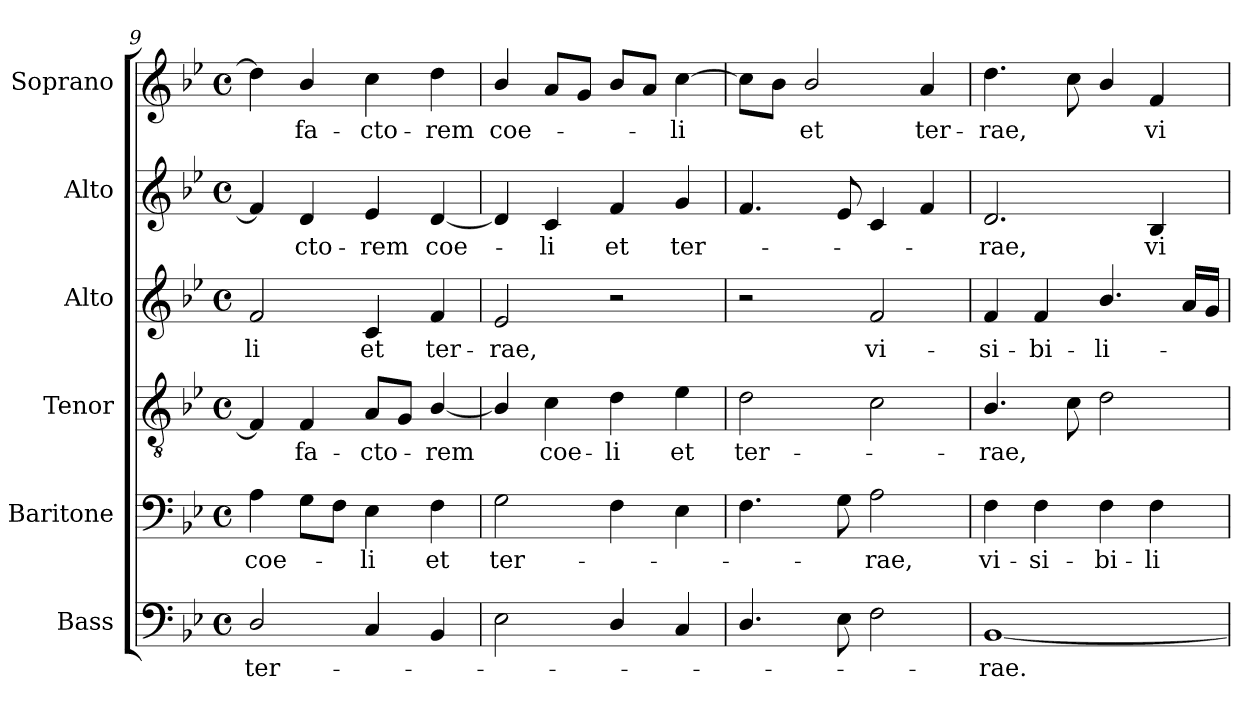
**kern	**text	**kern	**text	**kern	**text	**kern	**text	**kern	**text	**kern	**text
*part6	*part6	*part5	*part5	*part4	*part4	*part3	*part3	*part2	*part2	*part1	*part1
*staff6	*staff6	*staff5	*staff5	*staff4	*staff4	*staff3	*staff3	*staff2	*staff2	*staff1	*staff1
*I"Bass	*	*I"Baritone	*	*I"Tenor	*	*I"Alto	*	*I"Alto	*	*I"Soprano	*
*I'B.	*	*I'Bar.	*	*I'T.	*	*I'A.	*	*I'A.	*	*I'S.	*
*clefF4	*	*clefF4	*	*clefGv2	*	*clefG2	*	*clefG2	*	*clefG2	*
*	*	*	*	*ITrd7c12	*	*	*	*	*	*	*
*k[b-e-]	*	*k[b-e-]	*	*k[b-e-]	*	*k[b-e-]	*	*k[b-e-]	*	*k[b-e-]	*
*B-:	*	*B-:	*	*B-:	*	*B-:	*	*B-:	*	*B-:	*
*M4/4	*	*M4/4	*	*M4/4	*	*M4/4	*	*M4/4	*	*M4/4	*
*met(c)	*	*met(c)	*	*met(c)	*	*met(c)	*	*met(c)	*	*met(c)	*
=9	=9	=9	=9	=9	=9	=9	=9	=9	=9	=9	=9
!	!LO:LY:b:color=#000000	!	!	!	!	!	!	!	!	!	!
!	!	!	!LO:LY:b:color=#000000	!	!	!	!	!	!	!	!
!	!	!	!	!	!	!	!LO:LY:b:color=#000000	!	!	!	!
2Di/	ter-	4Ai\	coe-	4FFi/]	.	2fi/	-li	4fi/]	.	4ddi\]	.
!	!	!	!	!	!LO:LY:b:color=#000000	!	!	!	!	!	!
!	!	!	!	!	!	!	!	!	!LO:LY:b:color=#000000	!	!
!	!	!	!	!	!	!	!	!	!	!	!LO:LY:b:color=#000000
.	.	8Gi\L	.	4FFi/	fa-	.	.	4di/	-cto-	4b-i/	fa-
.	.	8Fi\J	.	.	.	.	.	.	.	.	.
!	!	!	!LO:LY:b:color=#000000	!	!	!	!	!	!	!	!
!	!	!	!	!	!LO:LY:b:color=#000000	!	!	!	!	!	!
!	!	!	!	!	!	!	!LO:LY:b:color=#000000	!	!	!	!
!	!	!	!	!	!	!	!	!	!LO:LY:b:color=#000000	!	!
!	!	!	!	!	!	!	!	!	!	!	!LO:LY:b:color=#000000
4Ci/	.	4E-i\	-li	8AAi/L	-cto-	4ci/	et	4e-i/	-rem	4cci\	-cto-
.	.	.	.	8GGi/J	.	.	.	.	.	.	.
!	!	!	!LO:LY:b:color=#000000	!	!	!	!	!	!	!	!
!	!	!	!	!	!LO:LY:b:color=#000000	!	!	!	!	!	!
!	!	!	!	!	!	!	!LO:LY:b:color=#000000	!	!	!	!
!	!	!	!	!	!	!	!	!	!LO:LY:b:color=#000000	!	!
!	!	!	!	!	!	!	!	!	!	!	!LO:LY:b:color=#000000
4BB-i/	.	4Fi\	et	[4BB-i/	-rem	4fi/	ter-	[4di/	coe-	4ddi\	-rem
=10	=10	=10	=10	=10	=10	=10	=10	=10	=10	=10	=10
!	!	!	!LO:LY:b:color=#000000	!	!	!	!	!	!	!	!
!	!	!	!	!	!	!	!LO:LY:b:color=#000000	!	!	!	!
!	!	!	!	!	!	!	!	!	!	!	!LO:LY:b:color=#000000
2E-i\	.	2Gi\	ter-	4BB-i/]	.	2e-i/	-rae,	4di/]	.	4b-i/	coe-
!	!	!	!	!	!LO:LY:b:color=#000000	!	!	!	!	!	!
!	!	!	!	!	!	!	!	!	!LO:LY:b:color=#000000	!	!
.	.	.	.	4Ci\	coe-	.	.	4ci/	-li	8ai/L	.
.	.	.	.	.	.	.	.	.	.	8gi/J	.
!	!	!	!	!	!LO:LY:b:color=#000000	!	!	!	!	!	!
!	!	!	!	!	!	!	!	!	!LO:LY:b:color=#000000	!	!
4Di/	.	4Fi\	.	4Di\	-li	2r	.	4fi/	et	8b-i/L	.
.	.	.	.	.	.	.	.	.	.	8ai/J	.
!	!	!	!	!	!LO:LY:b:color=#000000	!	!	!	!	!	!
!	!	!	!	!	!	!	!	!	!LO:LY:b:color=#000000	!	!
!	!	!	!	!	!	!	!	!	!	!	!LO:LY:b:color=#000000
4Ci/	.	4E-i\	.	4E-i\	et	.	.	4gi/	ter-	[4cci\	-li
=11	=11	=11	=11	=11	=11	=11	=11	=11	=11	=11	=11
!	!	!	!	!	!LO:LY:b:color=#000000	!	!	!	!	!	!
4.Di/	.	4.Fi\	.	2Di\	ter-	2r	.	4.fi/	.	8cci\L]	.
.	.	.	.	.	.	.	.	.	.	8b-i\J	.
!	!	!	!	!	!	!	!	!	!	!	!LO:LY:b:color=#000000
.	.	.	.	.	.	.	.	.	.	2b-i/	et
8E-i\	.	8Gi\	.	.	.	.	.	8e-i/	.	.	.
!	!	!	!LO:LY:b:color=#000000	!	!	!	!	!	!	!	!
!	!	!	!	!	!	!	!LO:LY:b:color=#000000	!	!	!	!
2Fi\	.	2Ai\	-rae,	2Ci\	.	2fi/	vi-	4ci/	.	.	.
!	!	!	!	!	!	!	!	!	!	!	!LO:LY:b:color=#000000
.	.	.	.	.	.	.	.	4fi/	.	4ai/	ter-
=12	=12	=12	=12	=12	=12	=12	=12	=12	=12	=12	=12
!	!LO:LY:b:color=#000000	!	!	!	!	!	!	!	!	!	!
!	!	!	!LO:LY:b:color=#000000	!	!	!	!	!	!	!	!
!	!	!	!	!	!LO:LY:b:color=#000000	!	!	!	!	!	!
!	!	!	!	!	!	!	!LO:LY:b:color=#000000	!	!	!	!
!	!	!	!	!	!	!	!	!	!LO:LY:b:color=#000000	!	!
!	!	!	!	!	!	!	!	!	!	!	!LO:LY:b:color=#000000
[1BB-i	-rae.	4Fi\	vi-	4.BB-i/	-rae,	4fi/	-si-	2.di/	-rae,	4.ddi\	-rae,
!	!	!	!LO:LY:b:color=#000000	!	!	!	!	!	!	!	!
!	!	!	!	!	!	!	!LO:LY:b:color=#000000	!	!	!	!
.	.	4Fi\	-si-	.	.	4fi/	-bi-	.	.	.	.
.	.	.	.	8Ci\	.	.	.	.	.	8cci\	.
!	!	!	!LO:LY:b:color=#000000	!	!	!	!	!	!	!	!
!	!	!	!	!	!	!	!LO:LY:b:color=#000000	!	!	!	!
.	.	4Fi\	-bi-	2Di\	.	4.b-i/	-li-	.	.	4b-i/	.
!	!	!	!LO:LY:b:color=#000000	!	!	!	!	!	!	!	!
!	!	!	!	!	!	!	!	!	!LO:LY:b:color=#000000	!	!
!	!	!	!	!	!	!	!	!	!	!	!LO:LY:b:color=#000000
.	.	4Fi\	-li-	.	.	.	.	4B-i/	vi-	4fi/	vi-
.	.	.	.	.	.	16ai/LL	.	.	.	.	.
.	.	.	.	.	.	16gi/JJ	.	.	.	.	.
=	=	=	=	=	=	=	=	=	=	=	=
*-	*-	*-	*-	*-	*-	*-	*-	*-	*-	*-	*-
